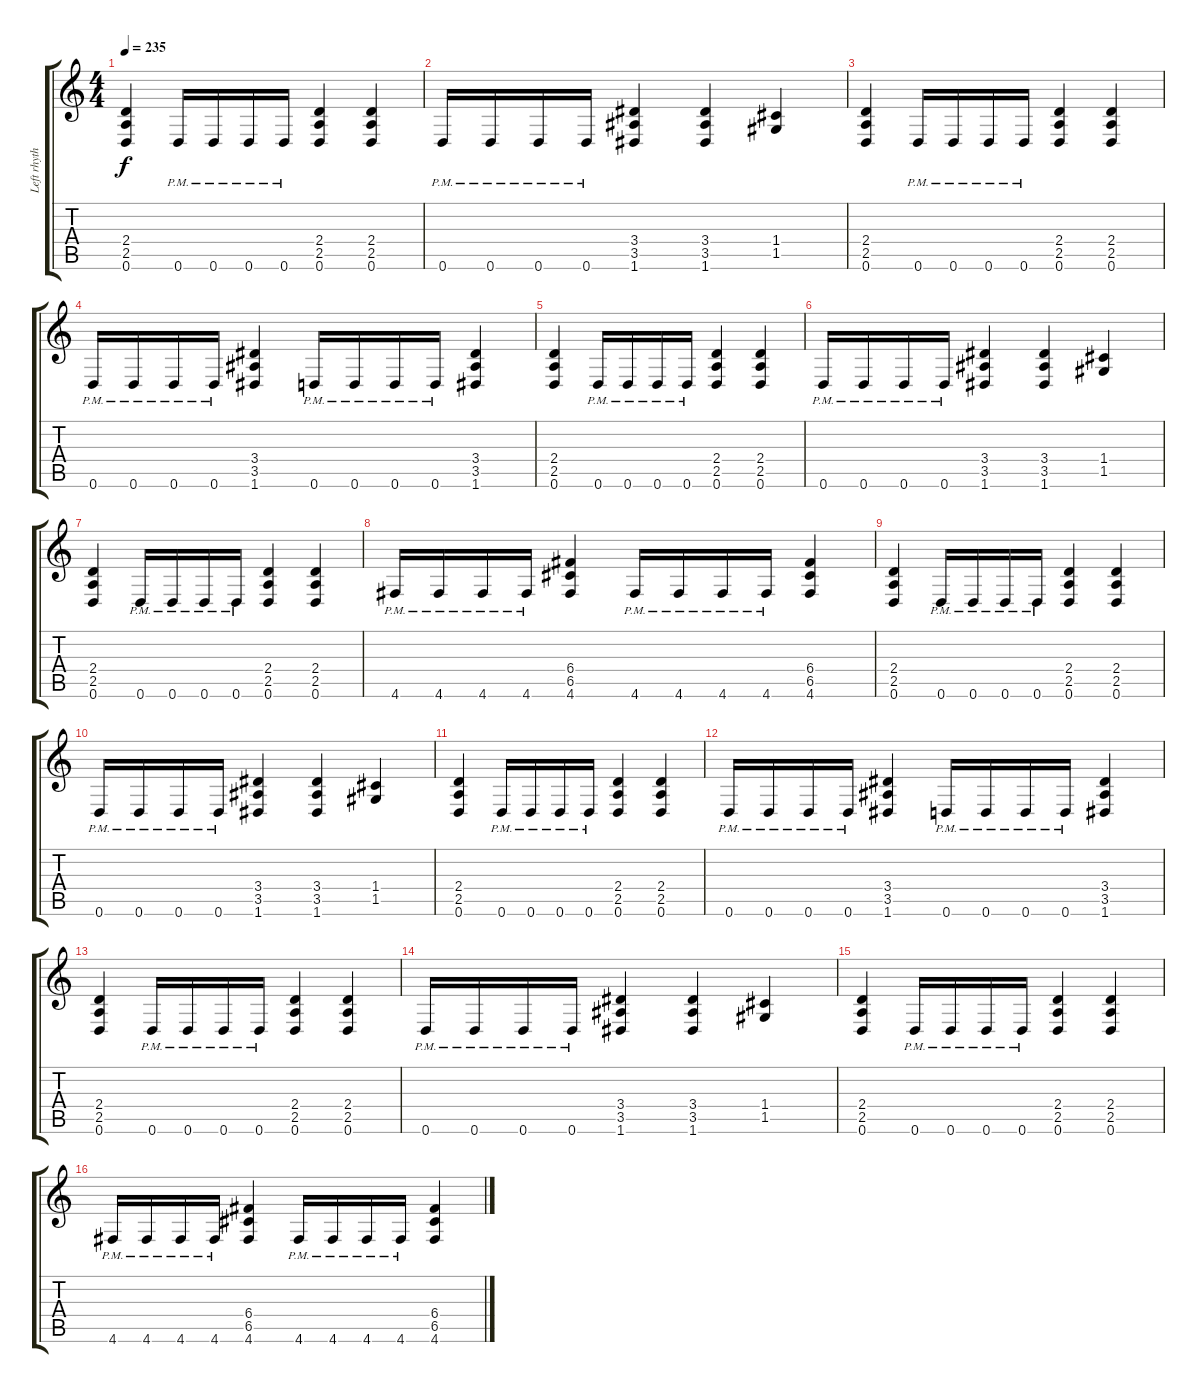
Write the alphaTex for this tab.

\track ("Left rhythm" "Left rhyth") {instrument distortionguitar}
\staff {score tabs}
\tuning (D4 A3 F3 C3 G2 D2) {hide}
\ts (4 4)
\tempo 235
\clef g2
\ks c
(2.4 2.5 0.6).4{dy f} 0.6{pm}.16 0.6{pm}.16 0.6{pm}.16 0.6{pm}.16 (2.4 2.5 0.6).4 (2.4 2.5 0.6).4 |
0.6{pm}.16 0.6{pm}.16 0.6{pm}.16 0.6{pm}.16 (3.4 3.5 1.6).4 (3.4 3.5 1.6).4 (1.4 1.5).4 |
(2.4 2.5 0.6).4 0.6{pm}.16 0.6{pm}.16 0.6{pm}.16 0.6{pm}.16 (2.4 2.5 0.6).4 (2.4 2.5 0.6).4 |
0.6{pm}.16 0.6{pm}.16 0.6{pm}.16 0.6{pm}.16 (3.4 3.5 1.6).4 0.6{pm}.16 0.6{pm}.16 0.6{pm}.16 0.6{pm}.16 (3.4 3.5 1.6).4 |
(2.4 2.5 0.6).4 0.6{pm}.16 0.6{pm}.16 0.6{pm}.16 0.6{pm}.16 (2.4 2.5 0.6).4 (2.4 2.5 0.6).4 |
0.6{pm}.16 0.6{pm}.16 0.6{pm}.16 0.6{pm}.16 (3.4 3.5 1.6).4 (3.4 3.5 1.6).4 (1.4 1.5).4 |
(2.4 2.5 0.6).4 0.6{pm}.16 0.6{pm}.16 0.6{pm}.16 0.6{pm}.16 (2.4 2.5 0.6).4 (2.4 2.5 0.6).4 |
4.6{pm}.16 4.6{pm}.16 4.6{pm}.16 4.6{pm}.16 (6.4 6.5 4.6).4 4.6{pm}.16 4.6{pm}.16 4.6{pm}.16 4.6{pm}.16 (6.4 6.5 4.6).4 |
(2.4 2.5 0.6).4 0.6{pm}.16 0.6{pm}.16 0.6{pm}.16 0.6{pm}.16 (2.4 2.5 0.6).4 (2.4 2.5 0.6).4 |
0.6{pm}.16 0.6{pm}.16 0.6{pm}.16 0.6{pm}.16 (3.4 3.5 1.6).4 (3.4 3.5 1.6).4 (1.4 1.5).4 |
(2.4 2.5 0.6).4 0.6{pm}.16 0.6{pm}.16 0.6{pm}.16 0.6{pm}.16 (2.4 2.5 0.6).4 (2.4 2.5 0.6).4 |
0.6{pm}.16 0.6{pm}.16 0.6{pm}.16 0.6{pm}.16 (3.4 3.5 1.6).4 0.6{pm}.16 0.6{pm}.16 0.6{pm}.16 0.6{pm}.16 (3.4 3.5 1.6).4 |
(2.4 2.5 0.6).4 0.6{pm}.16 0.6{pm}.16 0.6{pm}.16 0.6{pm}.16 (2.4 2.5 0.6).4 (2.4 2.5 0.6).4 |
0.6{pm}.16 0.6{pm}.16 0.6{pm}.16 0.6{pm}.16 (3.4 3.5 1.6).4 (3.4 3.5 1.6).4 (1.4 1.5).4 |
(2.4 2.5 0.6).4 0.6{pm}.16 0.6{pm}.16 0.6{pm}.16 0.6{pm}.16 (2.4 2.5 0.6).4 (2.4 2.5 0.6).4 |
4.6{pm}.16 4.6{pm}.16 4.6{pm}.16 4.6{pm}.16 (6.4 6.5 4.6).4 4.6{pm}.16 4.6{pm}.16 4.6{pm}.16 4.6{pm}.16 (6.4 6.5 4.6).4
